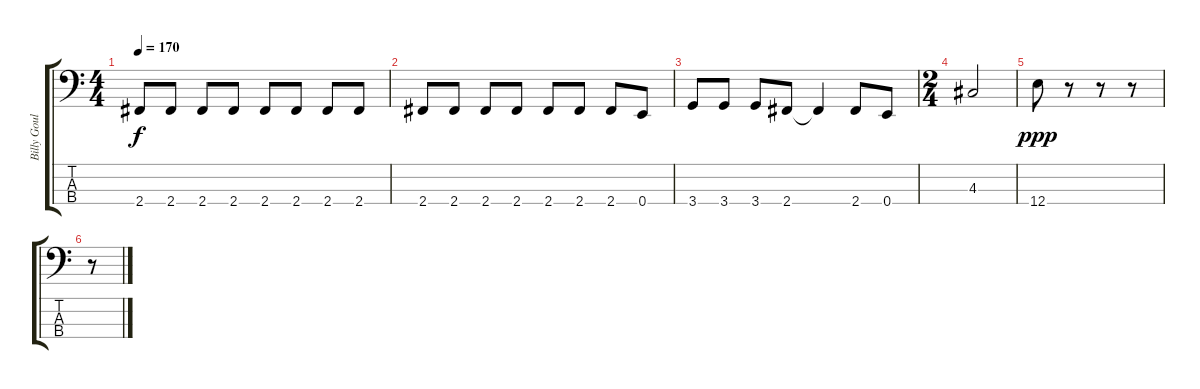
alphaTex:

\track ("Billy Gould" "Billy Goul") {instrument electricbassfinger}
\staff {score tabs}
\tuning (G2 D2 A1 E1) {hide}
\ts (4 4)
\tempo 170
\clef f4
\ks c
2.4{t}.8{dy f} 2.4.8 2.4.8 2.4.8 2.4.8 2.4.8 2.4.8 2.4.8 |
2.4.8 2.4.8 2.4.8 2.4.8 2.4.8 2.4.8 2.4.8 0.4.8 |
3.4.8 3.4.8 3.4.8 2.4.8 2.4{t}.4 2.4.8 0.4.8 |
\ts (2 4)
4.3.2 |
12.4.8{dy ppp} r.8 r.8 r.8 |
r.8
